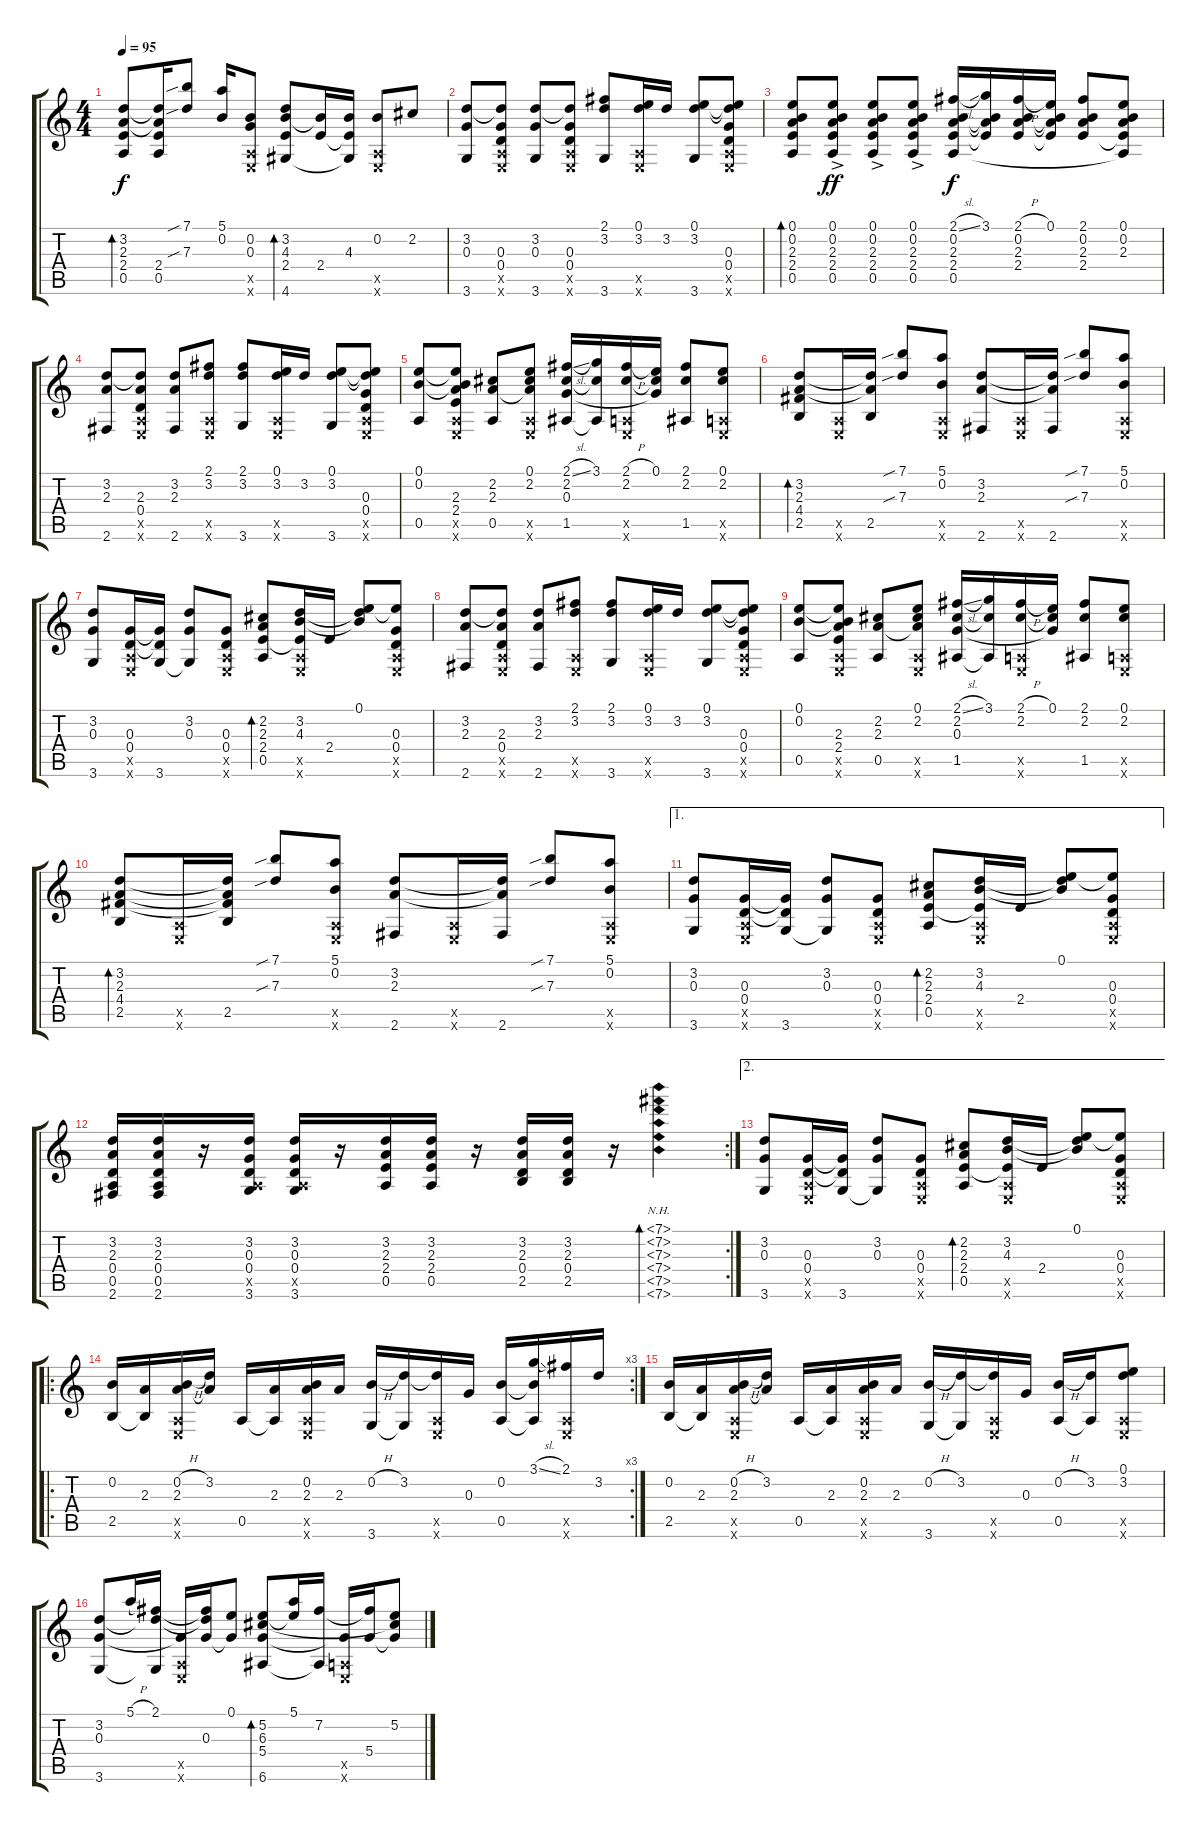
\track "" {instrument acousticguitarsteel}
\staff {score tabs}
\tuning (E4 B3 G3 D3 A2 E2) {hide}
\ts (4 4)
\tempo 95
\clef g2
\ks c
(3.2 2.3 2.4 0.5).8{bd 60 dy f} (3.2{t} 2.3{t} 2.4 0.5).16 (7.1{sib} 7.3{sib}).8 (5.1 0.2).16 (0.2 0.3 0.5{x} 0.6{x}).8 (3.2 4.3 2.4 4.6).8{bd 60} (4.3{t} 2.4).16 (4.3 2.4{t} 4.6{t}).16 (0.2 0.5{x} 0.6{x}).8 2.2.8 |
(3.2 0.3 3.6).8 (3.2{t} 0.3 0.4 0.5{x} 0.6{x}).8 (3.2 0.3 3.6).8 (3.2{t} 0.3 0.4 0.5{x} 0.6{x}).8 (2.1 3.2 3.6).8 (0.1 3.2 0.5{x} 0.6{x}).16 3.2.16 (0.1 3.2 3.6).8 (0.1{t} 3.2{t} 0.3 0.4 0.5{x} 0.6{x}).8 |
(0.1 0.2 2.3 2.4 0.5).8{bd 60} (0.1{ac} 0.2{ac} 2.3{ac} 2.4{ac} 0.5{ac}).8{dy ff} (0.1{ac} 0.2{ac} 2.3{ac} 2.4{ac} 0.5{ac}).8 (0.1{ac} 0.2{ac} 2.3{ac} 2.4{ac} 0.5{ac}).8 (2.1{sl} 0.2 2.3 2.4 0.5).16{dy f} (3.1 0.2{t} 2.3{t} 2.4{t}).16 (2.1{h} 0.2 2.3 2.4).16 (0.1 0.2{t} 2.3{t} 2.4{t}).16 (2.1 0.2 2.3 2.4).8 (0.1 0.2 2.3 2.4{t} 0.5{t}).8 |
(3.2 2.3 2.6).8 (3.2{t} 2.3 0.4 0.5{x} 0.6{x}).8 (3.2 2.3 2.6).8 (2.1 3.2 0.5{x} 0.6{x}).8 (2.1 3.2 3.6).8 (0.1 3.2 0.5{x} 0.6{x}).16 3.2.16 (0.1 3.2 3.6).8 (0.1{t} 3.2{t} 0.3 0.4 0.5{x} 0.6{x}).8 |
(0.1 0.2 0.5).8 (0.1{t} 0.2{t} 2.3 2.4 0.5{x} 0.6{x}).8 (2.2 2.3 0.5).8 (0.1 2.2 2.3{t} 0.5{x} 0.6{x}).8 (2.1{sl} 2.2 0.3 1.5).16 (3.1 2.2{t} 1.5{t}).16 (2.1{h} 2.2 0.5{x} 0.6{x}).16 (0.1 2.2{t} 0.3{t}).16 (2.1 2.2 1.5).8 (0.1 2.2 0.5{x} 0.6{x}).8 |
(3.2 2.3 4.4 2.5).8{bd 60} (0.5{x} 0.6{x}).16 (3.2{t} 2.3{t} 2.5).16 (7.1{sib} 7.3{sib}).8 (5.1 0.2 0.5{x} 0.6{x}).8 (3.2 2.3 2.6).8 (0.5{x} 0.6{x}).16 (3.2{t} 2.3{t} 2.6).16 (7.1{sib} 7.3{sib}).8 (5.1 0.2 0.5{x} 0.6{x}).8 |
(3.2 0.3 3.6).8 (0.3 0.4 0.5{x} 0.6{x}).16 (0.3{t} 0.4{t} 3.6).16 (3.2 0.3 3.6{t}).8 (0.3 0.4 0.5{x} 0.6{x}).8 (2.2 2.3 2.4 0.5).8{bd 60} (3.2 4.3 2.4{t} 0.5{x} 0.6{x}).16 2.4.16 (0.1 3.2{t} 4.3{t}).8 (0.1{t} 0.3 0.4 0.5{x} 0.6{x}).8 |
(3.2 2.3 2.6).8 (3.2{t} 2.3 0.4 0.5{x} 0.6{x}).8 (3.2 2.3 2.6).8 (2.1 3.2 0.5{x} 0.6{x}).8 (2.1 3.2 3.6).8 (0.1 3.2 0.5{x} 0.6{x}).16 3.2.16 (0.1 3.2 3.6).8 (0.1{t} 3.2{t} 0.3 0.4 0.5{x} 0.6{x}).8 |
(0.1 0.2 0.5).8 (0.1{t} 0.2{t} 2.3 2.4 0.5{x} 0.6{x}).8 (2.2 2.3 0.5).8 (0.1 2.2 2.3{t} 0.5{x} 0.6{x}).8 (2.1{sl} 2.2 0.3 1.5).16 (3.1 2.2{t} 1.5{t}).16 (2.1{h} 2.2 0.5{x} 0.6{x}).16 (0.1 2.2{t} 0.3{t}).16 (2.1 2.2 1.5).8 (0.1 2.2 0.5{x} 0.6{x}).8 |
(3.2 2.3 4.4 2.5).8{bd 60} (0.5{x} 0.6{x}).16 (3.2{t} 2.3{t} 4.4{t} 2.5).16 (7.1{sib} 7.3{sib}).8 (5.1 0.2 0.5{x} 0.6{x}).8 (3.2 2.3 2.6).8 (0.5{x} 0.6{x}).16 (3.2{t} 2.3{t} 2.6).16 (7.1{sib} 7.3{sib}).8 (5.1 0.2 0.5{x} 0.6{x}).8 |
\ae 1
(3.2 0.3 3.6).8 (0.3 0.4 0.5{x} 0.6{x}).16 (0.3{t} 0.4{t} 3.6).16 (3.2 0.3 3.6{t}).8 (0.3 0.4 0.5{x} 0.6{x}).8 (2.2 2.3 2.4 0.5).8{bd 60} (3.2 4.3 2.4{t} 0.5{x} 0.6{x}).16 2.4.16 (0.1 3.2{t} 4.3{t}).8 (0.1{t} 0.3 0.4 0.5{x} 0.6{x}).8 |
\rc 2
(3.2 2.3 0.4 0.5 2.6).16 (3.2 2.3 0.4 0.5 2.6).16 r.16 (3.2 0.3 0.4 0.5{x} 3.6).16 (3.2 0.3 0.4 0.5{x} 3.6).16 r.16 (3.2 2.3 2.4 0.5).16 (3.2 2.3 2.4 0.5).16 r.16 (3.2 2.3 0.4 2.5).16 (3.2 2.3 0.4 2.5).16 r.16 (7.1{nh} 7.2{nh} 7.3{nh} 7.4{nh} 7.5{nh} 7.6{nh}).4{bd 60} |
\ae 2
(3.2 0.3 3.6).8 (0.3 0.4 0.5{x} 0.6{x}).16 (0.3{t} 0.4{t} 3.6).16 (3.2 0.3 3.6{t}).8 (0.3 0.4 0.5{x} 0.6{x}).8 (2.2 2.3 2.4 0.5).8{bd 60} (3.2 4.3 2.4{t} 0.5{x} 0.6{x}).16 2.4.16 (0.1 3.2{t} 4.3{t}).8 (0.1{t} 0.3 0.4 0.5{x} 0.6{x}).8 |
\ro
\rc 3
(0.2 2.5).16 (2.3 2.5{t}).16 (0.2{h} 2.3 0.5{x} 0.6{x}).16 (3.2 2.3{t}).16 0.5.16 (2.3 0.5{t}).16 (0.2 2.3 0.5{x} 0.6{x}).16 2.3.16 (0.2{h} 3.6).16 (3.2 3.6{t}).16 (3.2{t} 0.5{x} 0.6{x}).16 0.3.16 (0.2 0.5).16 (3.1{sl} 0.2{t} 0.5{t}).16 (2.1 0.5{x} 0.6{x}).16 3.2.16 |
(0.2 2.5).16 (2.3 2.5{t}).16 (0.2{h} 2.3 0.5{x} 0.6{x}).16 (3.2 2.3{t}).16 0.5.16 (2.3 0.5{t}).16 (0.2 2.3 0.5{x} 0.6{x}).16 2.3.16 (0.2{h} 3.6).16 (3.2 3.6{t}).16 (3.2{t} 0.5{x} 0.6{x}).16 0.3.16 (0.2{h} 0.5).16 (3.2 0.5{t}).16 (0.1 3.2 0.5{x} 0.6{x}).8 |
(3.2 0.3 3.6).8 5.1{h}.16 (2.1 3.2{t} 3.6{t}).16 (0.3{t} 0.5{x} 0.6{x}).16 (2.1{t} 3.2{t} 0.3).16 (0.1 0.3{t}).8 (5.2 6.3 5.4 6.6).8{bd 60} (5.1 5.2{t}).16 (7.2 6.6{t}).16 (5.4{t} 0.5{x} 0.6{x}).16 (7.2{t} 5.4).16 (5.2 6.3{t} 5.4{t}).8
